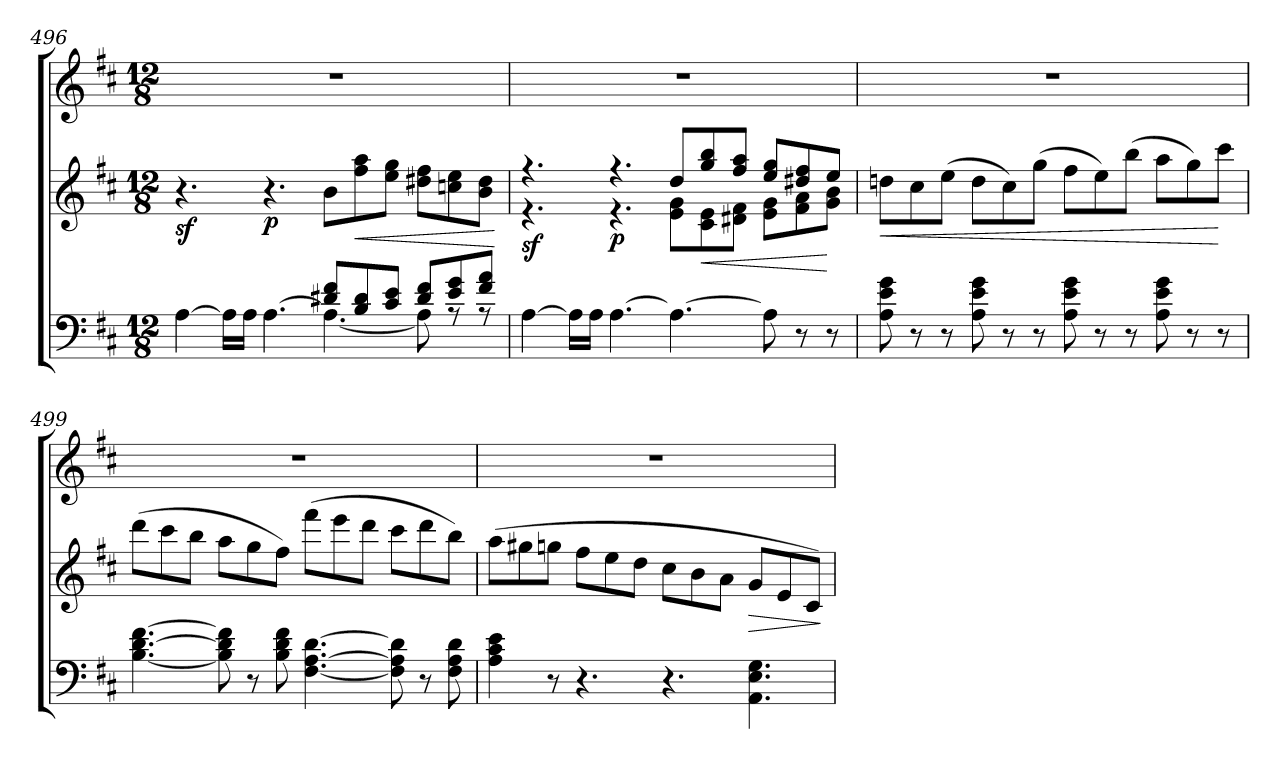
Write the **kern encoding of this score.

**kern	**kern	**dynam	**kern
*part2	*part2	*part2	*part1
*staff3	*staff2	*staff2/3	*staff1
*clefF4	*clefG2	*	*clefG2
*	*	*	*ITrd7c12
*k[f#c#]	*k[f#c#]	*	*k[f#c#]
*D:	*D:	*	*D:
*M12/8	*M12/8	*	*M12/8
=496	=496	=496	=496
*^	*	*	*
!	!	!	!LO:DY:b	!
4.ryy	[<4A\	4.r	sf	1.r
.	16A\LL]	.	.	.
.	16A\JJ	.	.	.
!	!	!	!LO:DY:b	!
4.ryy	[<4.A\	4.r	p	.
8d#X/ 8f#/L	4.A\_	8b\L	.	.
!	!	!	!LO:HP:b	!
8B/ 8d#/	.	8ff#\ 8aa\	<	.
8c#/ 8e/J	.	8ee\ 8gg\J	.	.
8d#/ 8f#/L	8A\]	8dd#X\ 8ff#\L	.	.
8e/ 8g/	8rG	8ccn\ 8ee\	.	.
8f#/ 8a/J	8rG	8b\ 8dd#\J	.	.
*v	*v	*	*	*
.	.	[	.
=497	=497	=497	=497
*	*^	*	*
!	!	!	!LO:DY:b	!
[4A\	4.r	4.r	sf	1.r
16A\LL]	.	.	.	.
16A\JJ	.	.	.	.
!	!	!	!LO:DY:b	!
[4.A\	4.r	4.r	p	.
4.A\_	8dd/L	8e\ 8g\L	.	.
!	!	!	!LO:HP:b	!
.	8gg/ 8bb/	8c#\ 8e\	<	.
.	8ff#/ 8aa/J	8d#X\ 8f#\J	.	.
8A\]	8ee/ 8gg/L	8e\ 8g\L	.	.
8r	8dd#X/ 8ff#/	8f#\ 8a\	.	.
8r	8ee/J	8g\ 8b\J	[	.
!!LO:LB:g=z
=498	=498	=498	=498	=498
!	!	!	!LO:HP:b	!
*	*v	*v	*	*
8A\ 8e\ 8g\	8ddn\L	<	1.r
8r	8cc#\	.	.
8r	(>8ee\J	.	.
8A\ 8e\ 8g\	8dd\L	.	.
8r	8cc#\)	.	.
8r	(>8gg\J	.	.
8A\ 8e\ 8g\	8ff#\L	.	.
8r	8ee\)	.	.
8r	(>8bb\J	.	.
8A\ 8e\ 8g\	8aa\L	.	.
8r	8gg\)	.	.
8r	8ccc#\J	[	.
=499	=499	=499	=499
[4.B\ [4.d\ [4.f#\	(>8ddd\L	.	1.r
.	8ccc#\	.	.
.	8bb\J	.	.
8B\] 8d\] 8f#\]	8aa\L	.	.
8r	8gg\	.	.
8B\ 8d\ 8f#\	8ff#\J)	.	.
[4.F#\ [4.A\ [4.d\	(>8fff#\L	.	.
.	8eee\	.	.
.	8ddd\J	.	.
8F#\] 8A\] 8d\]	8ccc#\L	.	.
8r	8ddd\	.	.
8F#\ 8A\ 8d\	8bb\J)	.	.
=500	=500	=500	=500
4A\ 4c#\ 4e\	(>8aa\L	.	1.r
.	8gg#X\	.	.
8r	8ggn\J	.	.
4.r	8ff#\L	.	.
.	8ee\	.	.
.	8dd\J	.	.
4.r	8cc#\L	.	.
.	8b\	.	.
.	8a\J	.	.
!	!	!LO:HP:b	!
4.AA\ 4.E\ 4.G\	8g/L	>	.
.	8e/	.	.
.	8c#/J)	.	.
.	.	]	.
=	=	=	=
*-	*-	*-	*-
